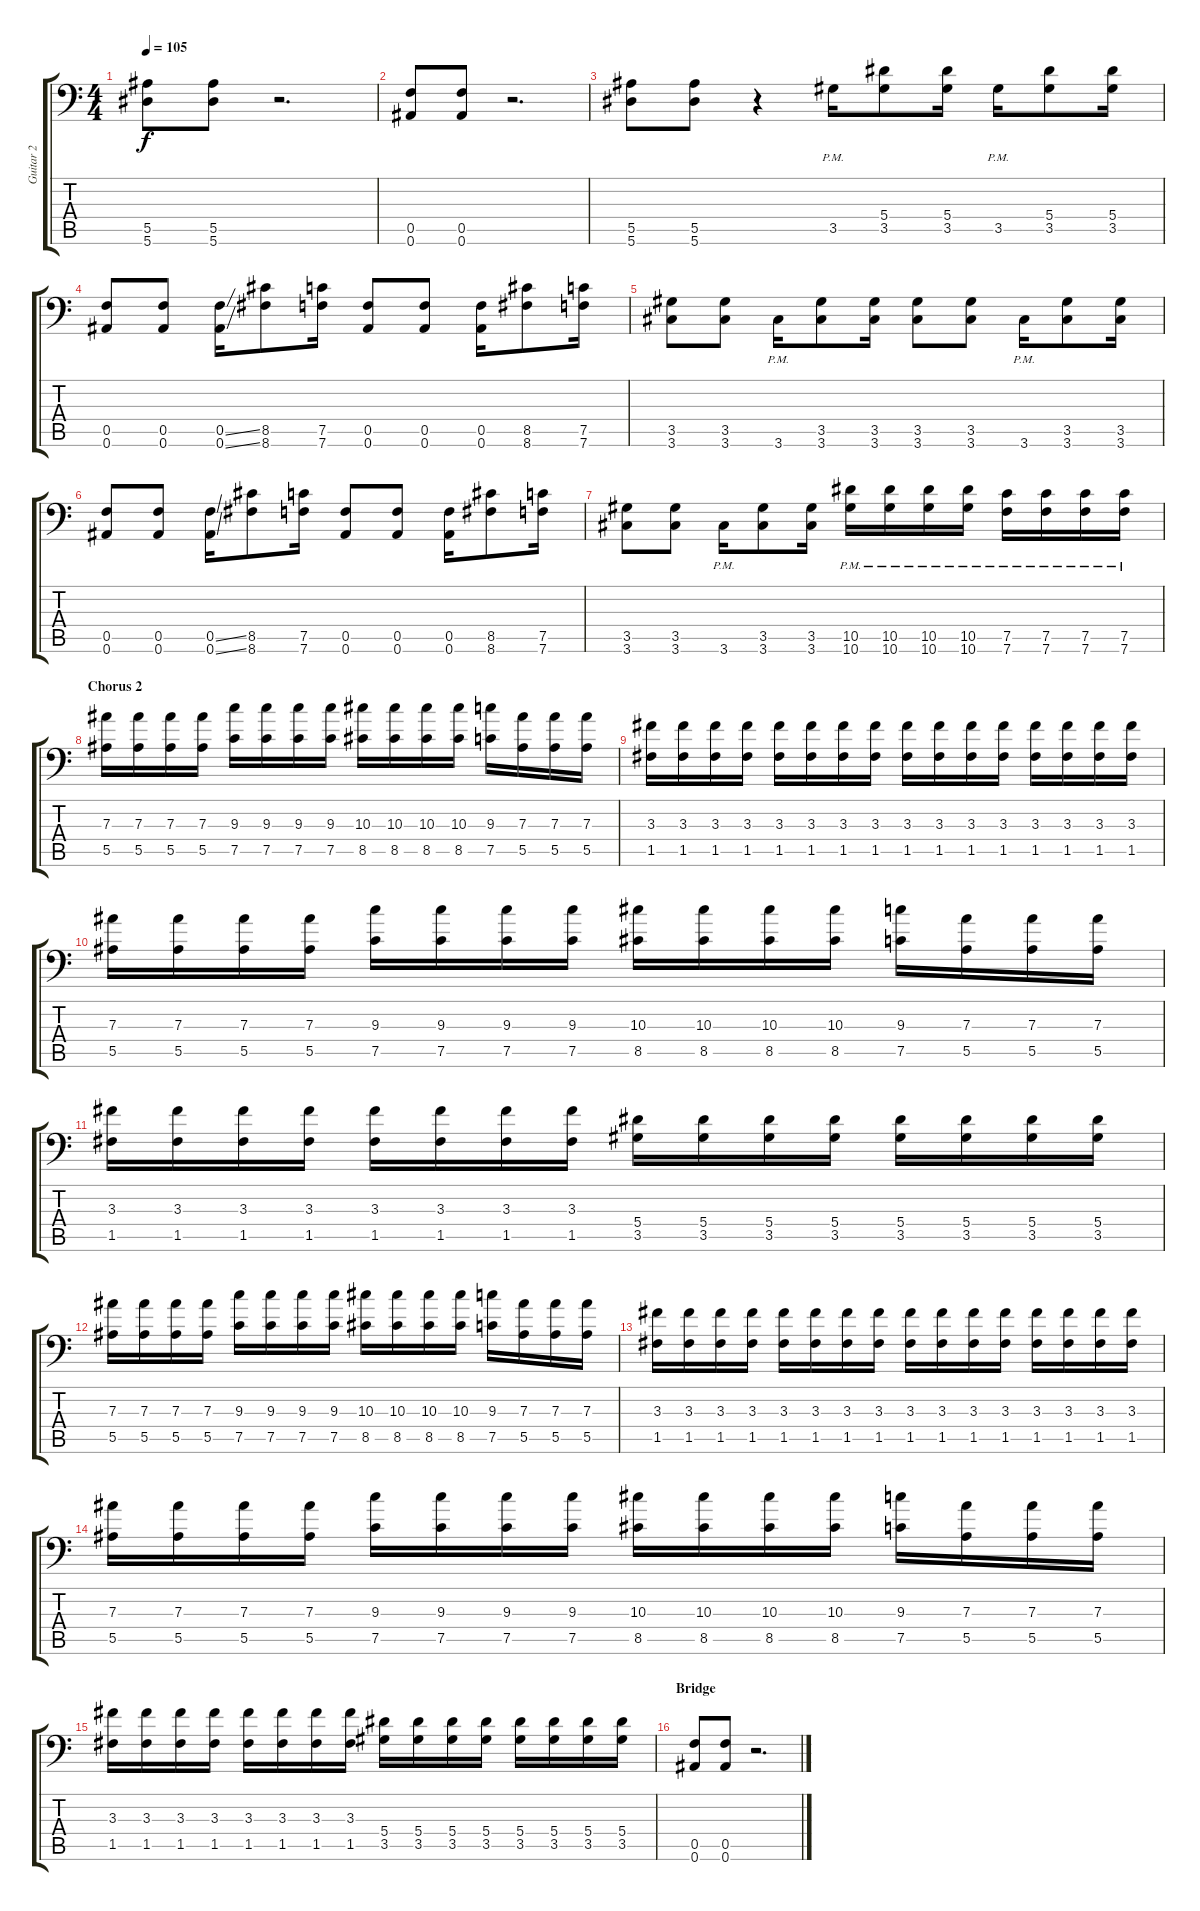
\track ("Guitar 2" "Guitar 2") {instrument distortionguitar}
\staff {score tabs}
\tuning (C4 G3 Eb3 Bb2 F2 Bb1) {hide}
\ts (4 4)
\tempo 105
\clef f4
\ks c
(5.5 5.6).8{dy f} (5.5 5.6).8 r.2{d} |
(0.5 0.6).8 (0.5 0.6).8 r.2{d} |
(5.5 5.6).8 (5.5 5.6).8 r.4 3.5{pm}.16 (5.4 3.5).8 (5.4 3.5).16 3.5{pm}.16 (5.4 3.5).8 (5.4 3.5).16 |
(0.5 0.6).8 (0.5 0.6).8 (0.5{ss} 0.6{ss}).16 (8.5 8.6).8 (7.5 7.6).16 (0.5 0.6).8 (0.5 0.6).8 (0.5 0.6).16 (8.5 8.6).8 (7.5 7.6).16 |
(3.5 3.6).8 (3.5 3.6).8 3.6{pm}.16 (3.5 3.6).8 (3.5 3.6).16 (3.5 3.6).8 (3.5 3.6).8 3.6{pm}.16 (3.5 3.6).8 (3.5 3.6).16 |
(0.5 0.6).8 (0.5 0.6).8 (0.5{ss} 0.6{ss}).16 (8.5 8.6).8 (7.5 7.6).16 (0.5 0.6).8 (0.5 0.6).8 (0.5 0.6).16 (8.5 8.6).8 (7.5 7.6).16 |
(3.5 3.6).8 (3.5 3.6).8 3.6{pm}.16 (3.5 3.6).8 (3.5 3.6).16 (10.5{pm} 10.6{pm}).16 (10.5{pm} 10.6{pm}).16 (10.5{pm} 10.6{pm}).16 (10.5{pm} 10.6{pm}).16 (7.5{pm} 7.6{pm}).16 (7.5{pm} 7.6{pm}).16 (7.5{pm} 7.6{pm}).16 (7.5{pm} 7.6{pm}).16 |
\section ("" "Chorus 2")
(7.3 5.5).16{volume 12} (7.3 5.5).16 (7.3 5.5).16 (7.3 5.5).16 (9.3 7.5).16 (9.3 7.5).16 (9.3 7.5).16 (9.3 7.5).16 (10.3 8.5).16 (10.3 8.5).16 (10.3 8.5).16 (10.3 8.5).16 (9.3 7.5).16 (7.3 5.5).16 (7.3 5.5).16 (7.3 5.5).16 |
(3.3 1.5).16 (3.3 1.5).16 (3.3 1.5).16 (3.3 1.5).16 (3.3 1.5).16 (3.3 1.5).16 (3.3 1.5).16 (3.3 1.5).16 (3.3 1.5).16 (3.3 1.5).16 (3.3 1.5).16 (3.3 1.5).16 (3.3 1.5).16 (3.3 1.5).16 (3.3 1.5).16 (3.3 1.5).16 |
(7.3 5.5).16 (7.3 5.5).16 (7.3 5.5).16 (7.3 5.5).16 (9.3 7.5).16 (9.3 7.5).16 (9.3 7.5).16 (9.3 7.5).16 (10.3 8.5).16 (10.3 8.5).16 (10.3 8.5).16 (10.3 8.5).16 (9.3 7.5).16 (7.3 5.5).16 (7.3 5.5).16 (7.3 5.5).16 |
(3.3 1.5).16 (3.3 1.5).16 (3.3 1.5).16 (3.3 1.5).16 (3.3 1.5).16 (3.3 1.5).16 (3.3 1.5).16 (3.3 1.5).16 (5.4 3.5).16 (5.4 3.5).16 (5.4 3.5).16 (5.4 3.5).16 (5.4 3.5).16 (5.4 3.5).16 (5.4 3.5).16 (5.4 3.5).16 |
(7.3 5.5).16 (7.3 5.5).16 (7.3 5.5).16 (7.3 5.5).16 (9.3 7.5).16 (9.3 7.5).16 (9.3 7.5).16 (9.3 7.5).16 (10.3 8.5).16 (10.3 8.5).16 (10.3 8.5).16 (10.3 8.5).16 (9.3 7.5).16 (7.3 5.5).16 (7.3 5.5).16 (7.3 5.5).16 |
(3.3 1.5).16 (3.3 1.5).16 (3.3 1.5).16 (3.3 1.5).16 (3.3 1.5).16 (3.3 1.5).16 (3.3 1.5).16 (3.3 1.5).16 (3.3 1.5).16 (3.3 1.5).16 (3.3 1.5).16 (3.3 1.5).16 (3.3 1.5).16 (3.3 1.5).16 (3.3 1.5).16 (3.3 1.5).16 |
(7.3 5.5).16 (7.3 5.5).16 (7.3 5.5).16 (7.3 5.5).16 (9.3 7.5).16 (9.3 7.5).16 (9.3 7.5).16 (9.3 7.5).16 (10.3 8.5).16 (10.3 8.5).16 (10.3 8.5).16 (10.3 8.5).16 (9.3 7.5).16 (7.3 5.5).16 (7.3 5.5).16 (7.3 5.5).16 |
(3.3 1.5).16 (3.3 1.5).16 (3.3 1.5).16 (3.3 1.5).16 (3.3 1.5).16 (3.3 1.5).16 (3.3 1.5).16 (3.3 1.5).16 (5.4 3.5).16 (5.4 3.5).16 (5.4 3.5).16 (5.4 3.5).16 (5.4 3.5).16 (5.4 3.5).16 (5.4 3.5).16 (5.4 3.5).16 |
\section ("" "Bridge")
(0.5 0.6).8{volume 16} (0.5 0.6).8 r.2{d}
